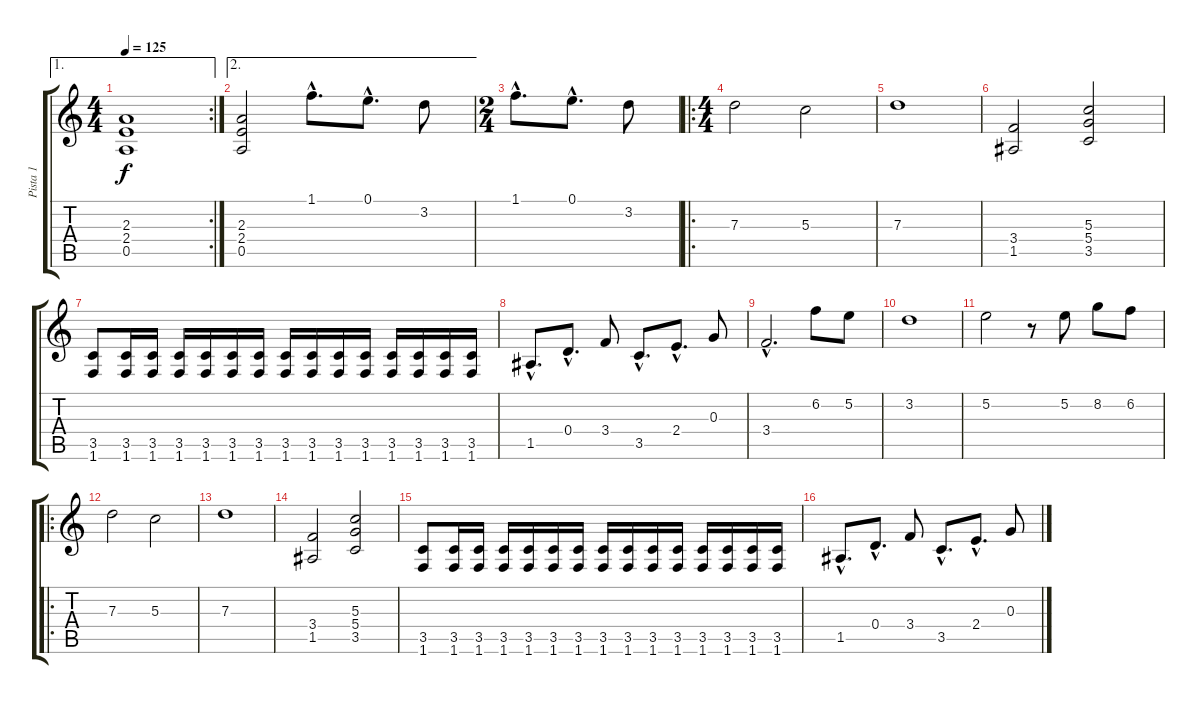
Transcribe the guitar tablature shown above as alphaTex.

\track ("Pista 1" "Pista 1") {instrument overdrivenguitar}
\staff {score tabs}
\tuning (E4 B3 G3 D3 A2 E2) {hide}
\ae 1
\rc 2
\ts (4 4)
\tempo 125
\clef g2
\ks c
(2.3 2.4 0.5).1{dy f} |
\ae 2
(2.3 2.4 0.5).2 1.1{hac}.8{d} 0.1{hac}.8{d} 3.2.8 |
\ts (2 4)
1.1{hac}.8{d} 0.1{hac}.8{d} 3.2.8 |
\ro
\ts (4 4)
7.3.2 5.3.2 |
7.3.1 |
(3.4 1.5).2 (5.3 5.4 3.5).2 |
(3.5 1.6).8 (3.5 1.6).16 (3.5 1.6).16 (3.5 1.6).16 (3.5 1.6).16 (3.5 1.6).16 (3.5 1.6).16 (3.5 1.6).16 (3.5 1.6).16 (3.5 1.6).16 (3.5 1.6).16 (3.5 1.6).16 (3.5 1.6).16 (3.5 1.6).16 (3.5 1.6).16 |
1.5{hac}.8{d} 0.4{hac}.8{d} 3.4.8 3.5{hac}.8{d} 2.4{hac}.8{d} 0.3.8 |
3.4{hac}.2{d} 6.2.8 5.2.8 |
3.2.1 |
5.2.2 r.8 5.2.8 8.2.8 6.2.8 |
\ro
7.3.2 5.3.2 |
7.3.1 |
(3.4 1.5).2 (5.3 5.4 3.5).2 |
(3.5 1.6).8 (3.5 1.6).16 (3.5 1.6).16 (3.5 1.6).16 (3.5 1.6).16 (3.5 1.6).16 (3.5 1.6).16 (3.5 1.6).16 (3.5 1.6).16 (3.5 1.6).16 (3.5 1.6).16 (3.5 1.6).16 (3.5 1.6).16 (3.5 1.6).16 (3.5 1.6).16 |
1.5{hac}.8{d} 0.4{hac}.8{d} 3.4.8 3.5{hac}.8{d} 2.4{hac}.8{d} 0.3.8
